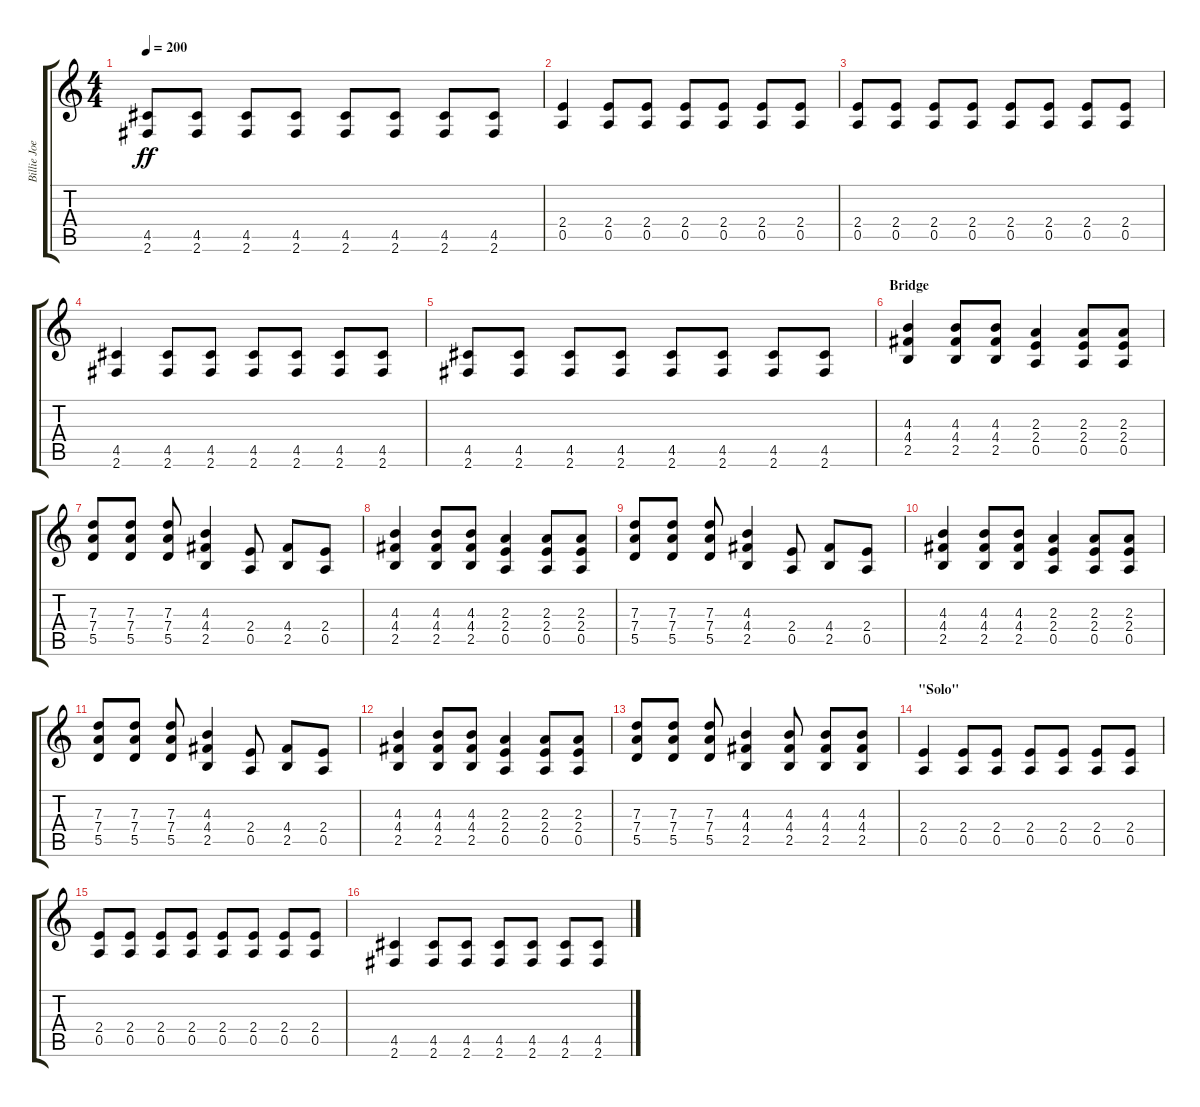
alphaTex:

\track ("Billie Joe Armstrong (Guitar 2)" "Billie Joe") {instrument overdrivenguitar}
\staff {score tabs}
\tuning (E4 B3 G3 D3 A2 E2) {hide}
\ts (4 4)
\tempo 200
\clef g2
\ks c
(4.5 2.6).8{dy ff} (4.5 2.6).8 (4.5 2.6).8 (4.5 2.6).8 (4.5 2.6).8 (4.5 2.6).8 (4.5 2.6).8 (4.5 2.6).8 |
(2.4 0.5).4 (2.4 0.5).8 (2.4 0.5).8 (2.4 0.5).8 (2.4 0.5).8 (2.4 0.5).8 (2.4 0.5).8 |
(2.4 0.5).8 (2.4 0.5).8 (2.4 0.5).8 (2.4 0.5).8 (2.4 0.5).8 (2.4 0.5).8 (2.4 0.5).8 (2.4 0.5).8 |
(4.5 2.6).4 (4.5 2.6).8 (4.5 2.6).8 (4.5 2.6).8 (4.5 2.6).8 (4.5 2.6).8 (4.5 2.6).8 |
(4.5 2.6).8 (4.5 2.6).8 (4.5 2.6).8 (4.5 2.6).8 (4.5 2.6).8 (4.5 2.6).8 (4.5 2.6).8 (4.5 2.6).8 |
\section ("" "Bridge")
(4.3 4.4 2.5).4 (4.3 4.4 2.5).8 (4.3 4.4 2.5).8 (2.3 2.4 0.5).4 (2.3 2.4 0.5).8 (2.3 2.4 0.5).8 |
(7.3 7.4 5.5).8 (7.3 7.4 5.5).8 (7.3 7.4 5.5).8 (4.3 4.4 2.5).4 (2.4 0.5).8 (4.4 2.5).8 (2.4 0.5).8 |
(4.3 4.4 2.5).4 (4.3 4.4 2.5).8 (4.3 4.4 2.5).8 (2.3 2.4 0.5).4 (2.3 2.4 0.5).8 (2.3 2.4 0.5).8 |
(7.3 7.4 5.5).8 (7.3 7.4 5.5).8 (7.3 7.4 5.5).8 (4.3 4.4 2.5).4 (2.4 0.5).8 (4.4 2.5).8 (2.4 0.5).8 |
(4.3 4.4 2.5).4 (4.3 4.4 2.5).8 (4.3 4.4 2.5).8 (2.3 2.4 0.5).4 (2.3 2.4 0.5).8 (2.3 2.4 0.5).8 |
(7.3 7.4 5.5).8 (7.3 7.4 5.5).8 (7.3 7.4 5.5).8 (4.3 4.4 2.5).4 (2.4 0.5).8 (4.4 2.5).8 (2.4 0.5).8 |
(4.3 4.4 2.5).4 (4.3 4.4 2.5).8 (4.3 4.4 2.5).8 (2.3 2.4 0.5).4 (2.3 2.4 0.5).8 (2.3 2.4 0.5).8 |
(7.3 7.4 5.5).8 (7.3 7.4 5.5).8 (7.3 7.4 5.5).8 (4.3 4.4 2.5).4 (4.3 4.4 2.5).8 (4.3 4.4 2.5).8 (4.3 4.4 2.5).8 |
\section ("" "\"Solo\"")
(2.4 0.5).4 (2.4 0.5).8 (2.4 0.5).8 (2.4 0.5).8 (2.4 0.5).8 (2.4 0.5).8 (2.4 0.5).8 |
(2.4 0.5).8 (2.4 0.5).8 (2.4 0.5).8 (2.4 0.5).8 (2.4 0.5).8 (2.4 0.5).8 (2.4 0.5).8 (2.4 0.5).8 |
(4.5 2.6).4 (4.5 2.6).8 (4.5 2.6).8 (4.5 2.6).8 (4.5 2.6).8 (4.5 2.6).8 (4.5 2.6).8
